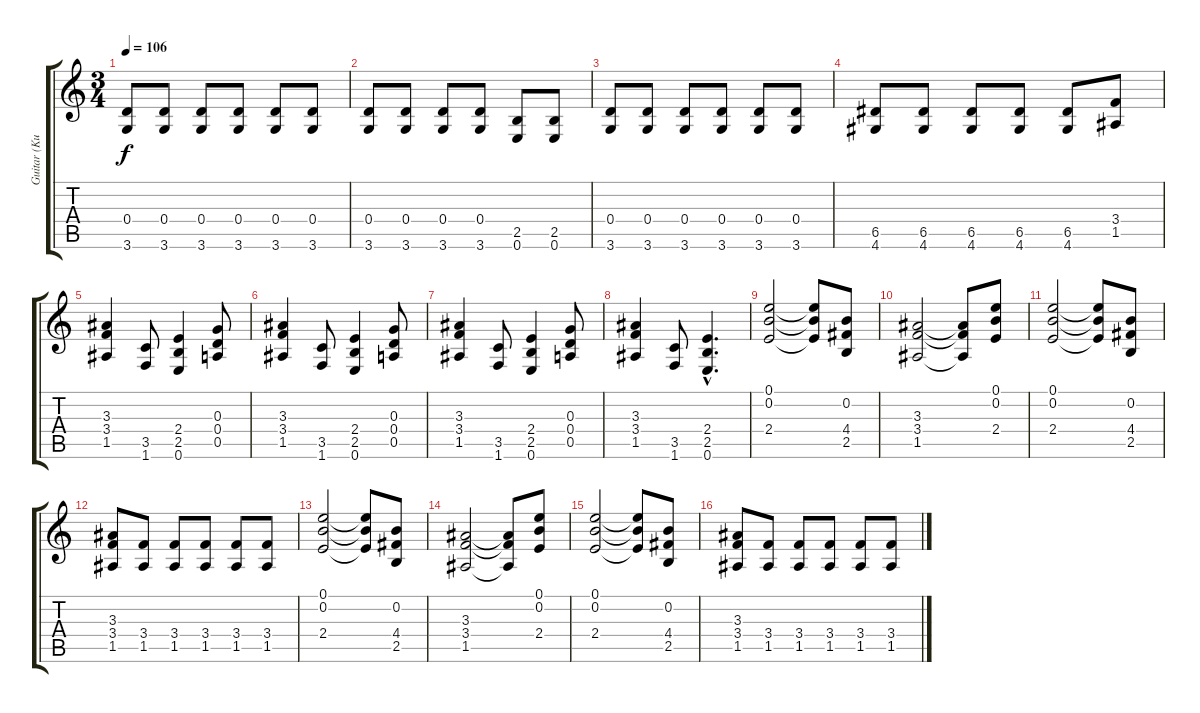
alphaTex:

\track ("Guitar (Kurt)" "Guitar (Ku") {instrument overdrivenguitar}
\staff {score tabs}
\tuning (E4 B3 G3 D3 A2 E2) {hide}
\ts (3 4)
\tempo 106
\clef g2
\ks c
(0.4 3.6).8{dy f} (0.4 3.6).8 (0.4 3.6).8 (0.4 3.6).8 (0.4 3.6).8 (0.4 3.6).8 |
(0.4 3.6).8 (0.4 3.6).8 (0.4 3.6).8 (0.4 3.6).8 (2.5 0.6).8 (2.5 0.6).8 |
(0.4 3.6).8 (0.4 3.6).8 (0.4 3.6).8 (0.4 3.6).8 (0.4 3.6).8 (0.4 3.6).8 |
(6.5 4.6).8 (6.5 4.6).8 (6.5 4.6).8 (6.5 4.6).8 (6.5 4.6).8 (3.4 1.5).8 |
(3.3 3.4 1.5).4 (3.5 1.6).8 (2.4 2.5 0.6).4 (0.3 0.4 0.5).8 |
(3.3 3.4 1.5).4 (3.5 1.6).8 (2.4 2.5 0.6).4 (0.3 0.4 0.5).8 |
(3.3 3.4 1.5).4 (3.5 1.6).8 (2.4 2.5 0.6).4 (0.3 0.4 0.5).8 |
(3.3 3.4 1.5).4 (3.5 1.6).8 (2.4{hac} 2.5{hac} 0.6{hac}).4{d} |
(0.1 0.2 2.4).2 (0.1{t} 0.2{t} 2.4{t}).8 (0.2 4.4 2.5).8 |
(3.3 3.4 1.5).2 (3.3{t} 3.4{t} 1.5{t}).8 (0.1 0.2 2.4).8 |
(0.1 0.2 2.4).2 (0.1{t} 0.2{t} 2.4{t}).8 (0.2 4.4 2.5).8 |
(3.3 3.4 1.5).8 (3.4 1.5).8 (3.4 1.5).8 (3.4 1.5).8 (3.4 1.5).8 (3.4 1.5).8 |
(0.1 0.2 2.4).2 (0.1{t} 0.2{t} 2.4{t}).8 (0.2 4.4 2.5).8 |
(3.3 3.4 1.5).2 (3.3{t} 3.4{t} 1.5{t}).8 (0.1 0.2 2.4).8 |
(0.1 0.2 2.4).2 (0.1{t} 0.2{t} 2.4{t}).8 (0.2 4.4 2.5).8 |
(3.3 3.4 1.5).8 (3.4 1.5).8 (3.4 1.5).8 (3.4 1.5).8 (3.4 1.5).8 (3.4 1.5).8
